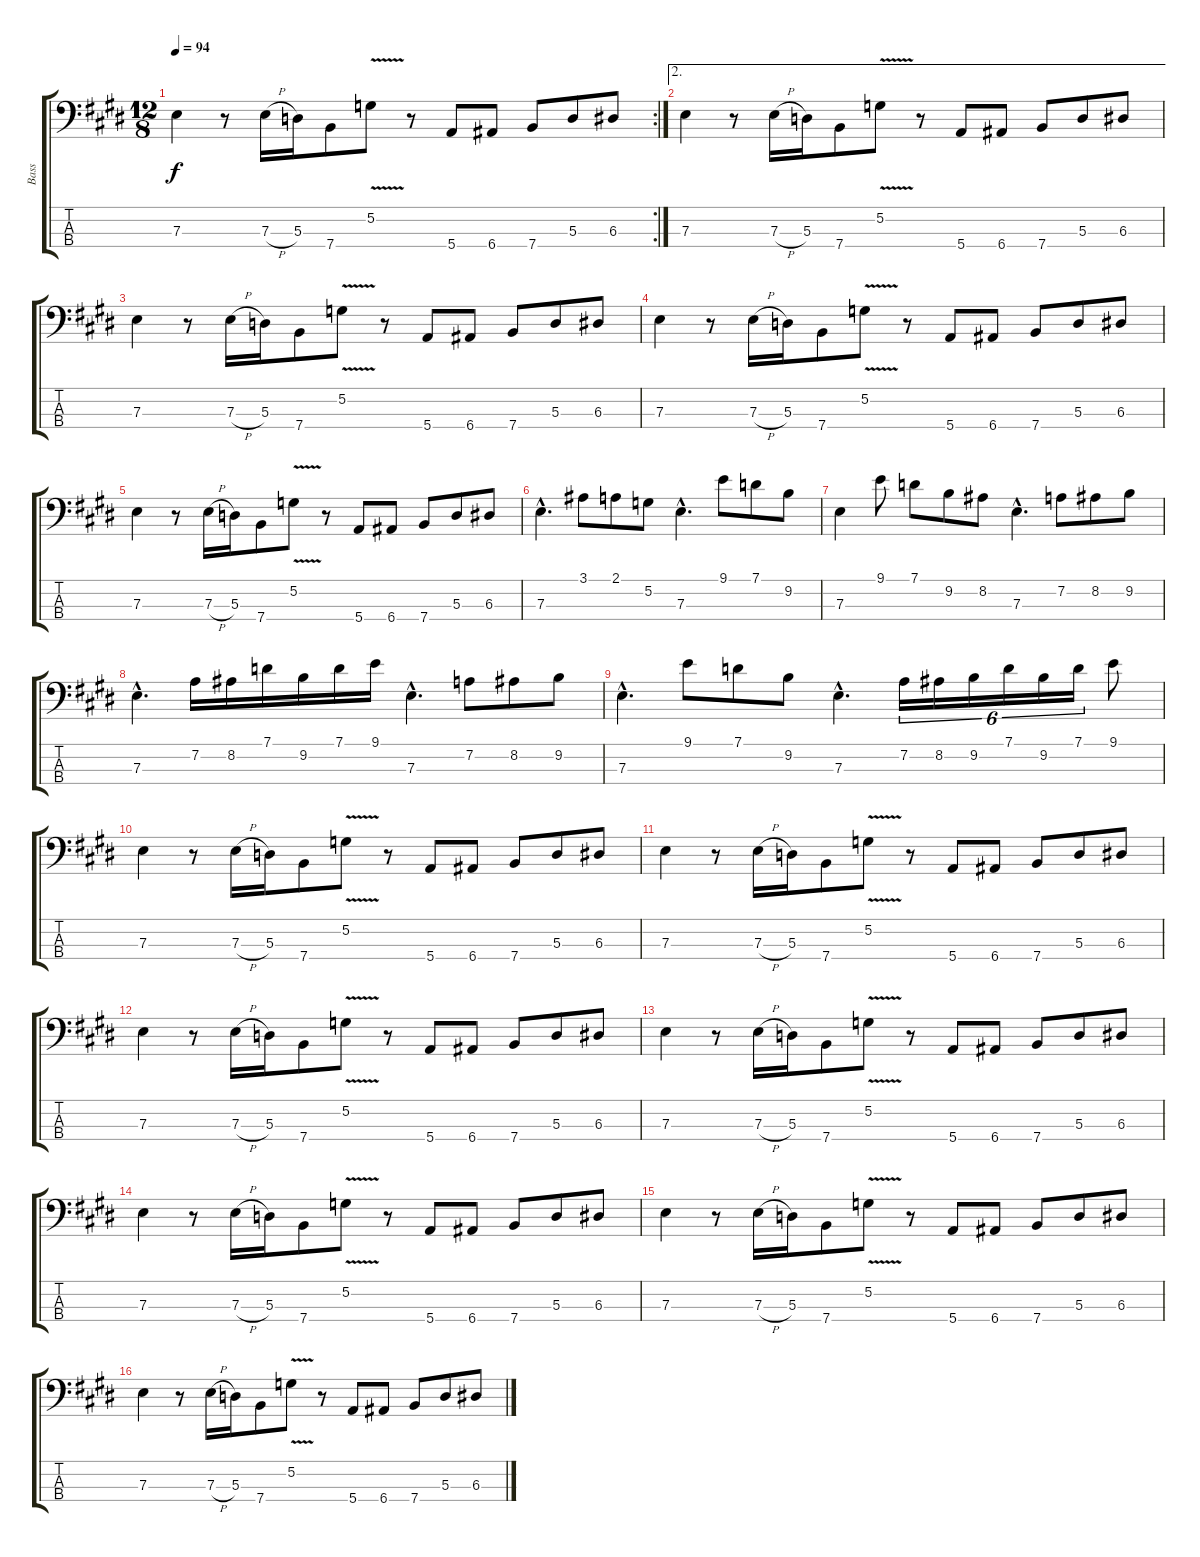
\track ("Bass" "Bass") {instrument acousticbass}
\staff {score tabs}
\tuning (G2 D2 A1 E1) {hide}
\rc 2
\ts (12 8)
\tempo 94
\clef f4
\ks e
7.3.4{dy f} r.8 7.3{h}.16 5.3.16 7.4.8 5.2{v}.8 r.8 5.4.8 6.4.8 7.4.8 5.3.8 6.3.8 |
\ae 2
7.3.4 r.8 7.3{h}.16 5.3.16 7.4.8 5.2{v}.8 r.8 5.4.8 6.4.8 7.4.8 5.3.8 6.3.8 |
7.3.4 r.8 7.3{h}.16 5.3.16 7.4.8 5.2{v}.8 r.8 5.4.8 6.4.8 7.4.8 5.3.8 6.3.8 |
7.3.4 r.8 7.3{h}.16 5.3.16 7.4.8 5.2{v}.8 r.8 5.4.8 6.4.8 7.4.8 5.3.8 6.3.8 |
7.3.4 r.8 7.3{h}.16 5.3.16 7.4.8 5.2{v}.8 r.8 5.4.8 6.4.8 7.4.8 5.3.8 6.3.8 |
7.3{hac}.4{d} 3.1.8 2.1.8 5.2.8 7.3{hac}.4{d} 9.1.8 7.1.8 9.2.8 |
7.3.4 9.1.8 7.1.8 9.2.8 8.2.8 7.3{hac}.4{d} 7.2.8 8.2.8 9.2.8 |
7.3{hac}.4{d} 7.2.16 8.2.16 7.1.16 9.2.16 7.1.16 9.1.16 7.3{hac}.4{d} 7.2.8 8.2.8 9.2.8 |
7.3{hac}.4{d} 9.1.8 7.1.8 9.2.8 7.3{hac}.4{d} 7.2.16{tu (6 4)} 8.2.16{tu (6 4)} 9.2.16{tu (6 4)} 7.1.16{tu (6 4)} 9.2.16{tu (6 4)} 7.1.16{tu (6 4)} 9.1.8 |
7.3.4 r.8 7.3{h}.16 5.3.16 7.4.8 5.2{v}.8 r.8 5.4.8 6.4.8 7.4.8 5.3.8 6.3.8 |
7.3.4 r.8 7.3{h}.16 5.3.16 7.4.8 5.2{v}.8 r.8 5.4.8 6.4.8 7.4.8 5.3.8 6.3.8 |
7.3.4 r.8 7.3{h}.16 5.3.16 7.4.8 5.2{v}.8 r.8 5.4.8 6.4.8 7.4.8 5.3.8 6.3.8 |
7.3.4 r.8 7.3{h}.16 5.3.16 7.4.8 5.2{v}.8 r.8 5.4.8 6.4.8 7.4.8 5.3.8 6.3.8 |
7.3.4 r.8 7.3{h}.16 5.3.16 7.4.8 5.2{v}.8 r.8 5.4.8 6.4.8 7.4.8 5.3.8 6.3.8 |
7.3.4 r.8 7.3{h}.16 5.3.16 7.4.8 5.2{v}.8 r.8 5.4.8 6.4.8 7.4.8 5.3.8 6.3.8 |
7.3.4 r.8 7.3{h}.16 5.3.16 7.4.8 5.2{v}.8 r.8 5.4.8 6.4.8 7.4.8 5.3.8 6.3.8
